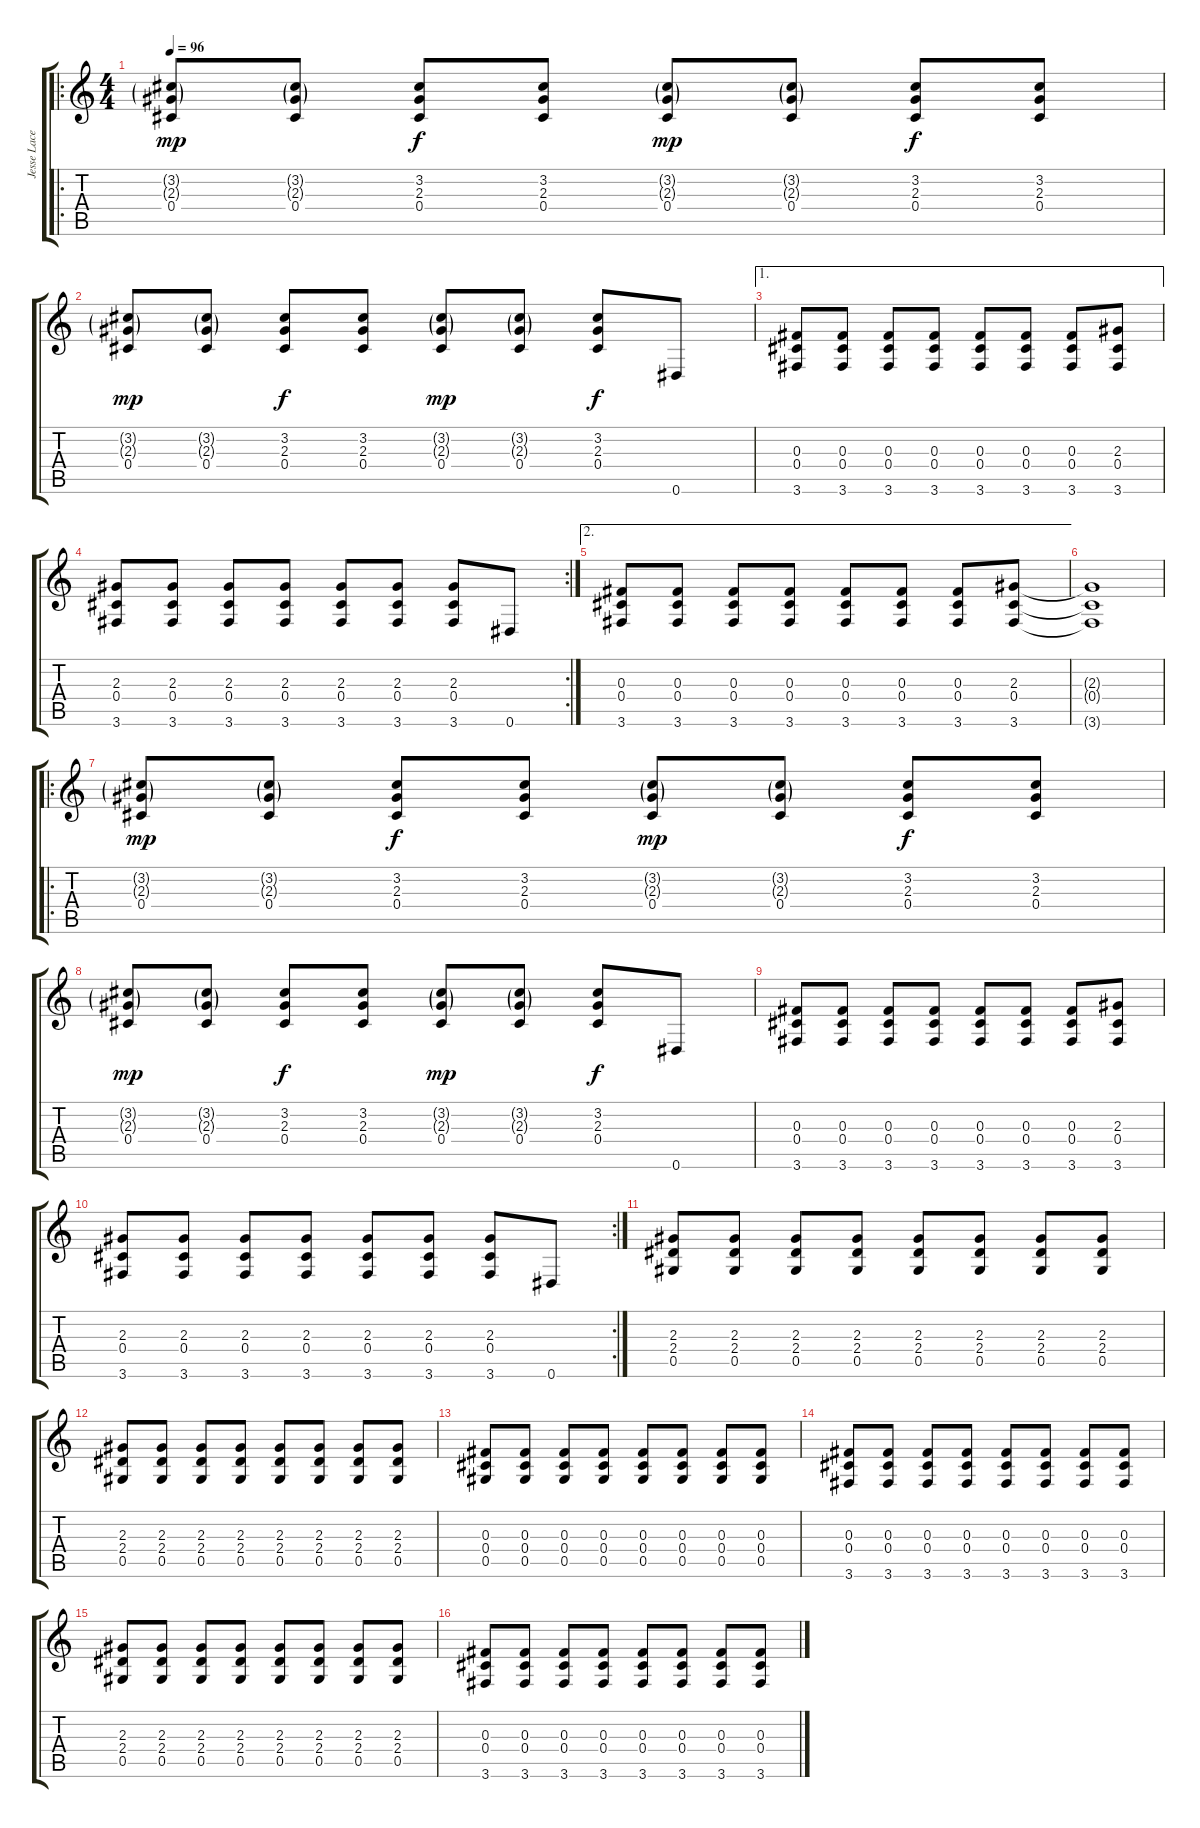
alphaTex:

\track ("Jesse Lacey" "Jesse Lace") {instrument acousticguitarnylon}
\staff {score tabs}
\tuning (Eb4 Bb3 Gb3 Db3 Ab2 Eb2) {hide}
\ro
\ts (4 4)
\tempo 96
\clef g2
\ks c
(3.2{g} 2.3{g} 0.4).8{dy mp instrument acousticguitarnylon} (3.2{g} 2.3{g} 0.4).8 (3.2 2.3 0.4).8{dy f} (3.2 2.3 0.4).8 (3.2{g} 2.3{g} 0.4).8{dy mp} (3.2{g} 2.3{g} 0.4).8 (3.2 2.3 0.4).8{dy f} (3.2 2.3 0.4).8 |
(3.2{g} 2.3{g} 0.4).8{dy mp} (3.2{g} 2.3{g} 0.4).8 (3.2 2.3 0.4).8{dy f} (3.2 2.3 0.4).8 (3.2{g} 2.3{g} 0.4).8{dy mp} (3.2{g} 2.3{g} 0.4).8 (3.2 2.3 0.4).8{dy f} 0.6.8 |
\ae 1
(0.3 0.4 3.6).8 (0.3 0.4 3.6).8 (0.3 0.4 3.6).8 (0.3 0.4 3.6).8 (0.3 0.4 3.6).8 (0.3 0.4 3.6).8 (0.3 0.4 3.6).8 (2.3 0.4 3.6).8 |
\rc 2
(2.3 0.4 3.6).8 (2.3 0.4 3.6).8 (2.3 0.4 3.6).8 (2.3 0.4 3.6).8 (2.3 0.4 3.6).8 (2.3 0.4 3.6).8 (2.3 0.4 3.6).8 0.6.8 |
\ae 2
(0.3 0.4 3.6).8 (0.3 0.4 3.6).8 (0.3 0.4 3.6).8 (0.3 0.4 3.6).8 (0.3 0.4 3.6).8 (0.3 0.4 3.6).8 (0.3 0.4 3.6).8 (2.3 0.4 3.6).8 |
(2.3{t} 0.4{t} 3.6{t}).1 |
\ro
(3.2{g} 2.3{g} 0.4).8{dy mp} (3.2{g} 2.3{g} 0.4).8 (3.2 2.3 0.4).8{dy f} (3.2 2.3 0.4).8 (3.2{g} 2.3{g} 0.4).8{dy mp} (3.2{g} 2.3{g} 0.4).8 (3.2 2.3 0.4).8{dy f} (3.2 2.3 0.4).8 |
(3.2{g} 2.3{g} 0.4).8{dy mp} (3.2{g} 2.3{g} 0.4).8 (3.2 2.3 0.4).8{dy f} (3.2 2.3 0.4).8 (3.2{g} 2.3{g} 0.4).8{dy mp} (3.2{g} 2.3{g} 0.4).8 (3.2 2.3 0.4).8{dy f} 0.6.8 |
(0.3 0.4 3.6).8 (0.3 0.4 3.6).8 (0.3 0.4 3.6).8 (0.3 0.4 3.6).8 (0.3 0.4 3.6).8 (0.3 0.4 3.6).8 (0.3 0.4 3.6).8 (2.3 0.4 3.6).8 |
\rc 2
(2.3 0.4 3.6).8 (2.3 0.4 3.6).8 (2.3 0.4 3.6).8 (2.3 0.4 3.6).8 (2.3 0.4 3.6).8 (2.3 0.4 3.6).8 (2.3 0.4 3.6).8 0.6.8 |
(2.3 2.4 0.5).8 (2.3 2.4 0.5).8 (2.3 2.4 0.5).8 (2.3 2.4 0.5).8 (2.3 2.4 0.5).8 (2.3 2.4 0.5).8 (2.3 2.4 0.5).8 (2.3 2.4 0.5).8 |
(2.3 2.4 0.5).8 (2.3 2.4 0.5).8 (2.3 2.4 0.5).8 (2.3 2.4 0.5).8 (2.3 2.4 0.5).8 (2.3 2.4 0.5).8 (2.3 2.4 0.5).8 (2.3 2.4 0.5).8 |
(0.3 0.4 0.5).8 (0.3 0.4 0.5).8 (0.3 0.4 0.5).8 (0.3 0.4 0.5).8 (0.3 0.4 0.5).8 (0.3 0.4 0.5).8 (0.3 0.4 0.5).8 (0.3 0.4 0.5).8 |
(0.3 0.4 3.6).8 (0.3 0.4 3.6).8 (0.3 0.4 3.6).8 (0.3 0.4 3.6).8 (0.3 0.4 3.6).8 (0.3 0.4 3.6).8 (0.3 0.4 3.6).8 (0.3 0.4 3.6).8 |
(2.3 2.4 0.5).8 (2.3 2.4 0.5).8 (2.3 2.4 0.5).8 (2.3 2.4 0.5).8 (2.3 2.4 0.5).8 (2.3 2.4 0.5).8 (2.3 2.4 0.5).8 (2.3 2.4 0.5).8 |
(0.3 0.4 3.6).8 (0.3 0.4 3.6).8 (0.3 0.4 3.6).8 (0.3 0.4 3.6).8 (0.3 0.4 3.6).8 (0.3 0.4 3.6).8 (0.3 0.4 3.6).8 (0.3 0.4 3.6).8
